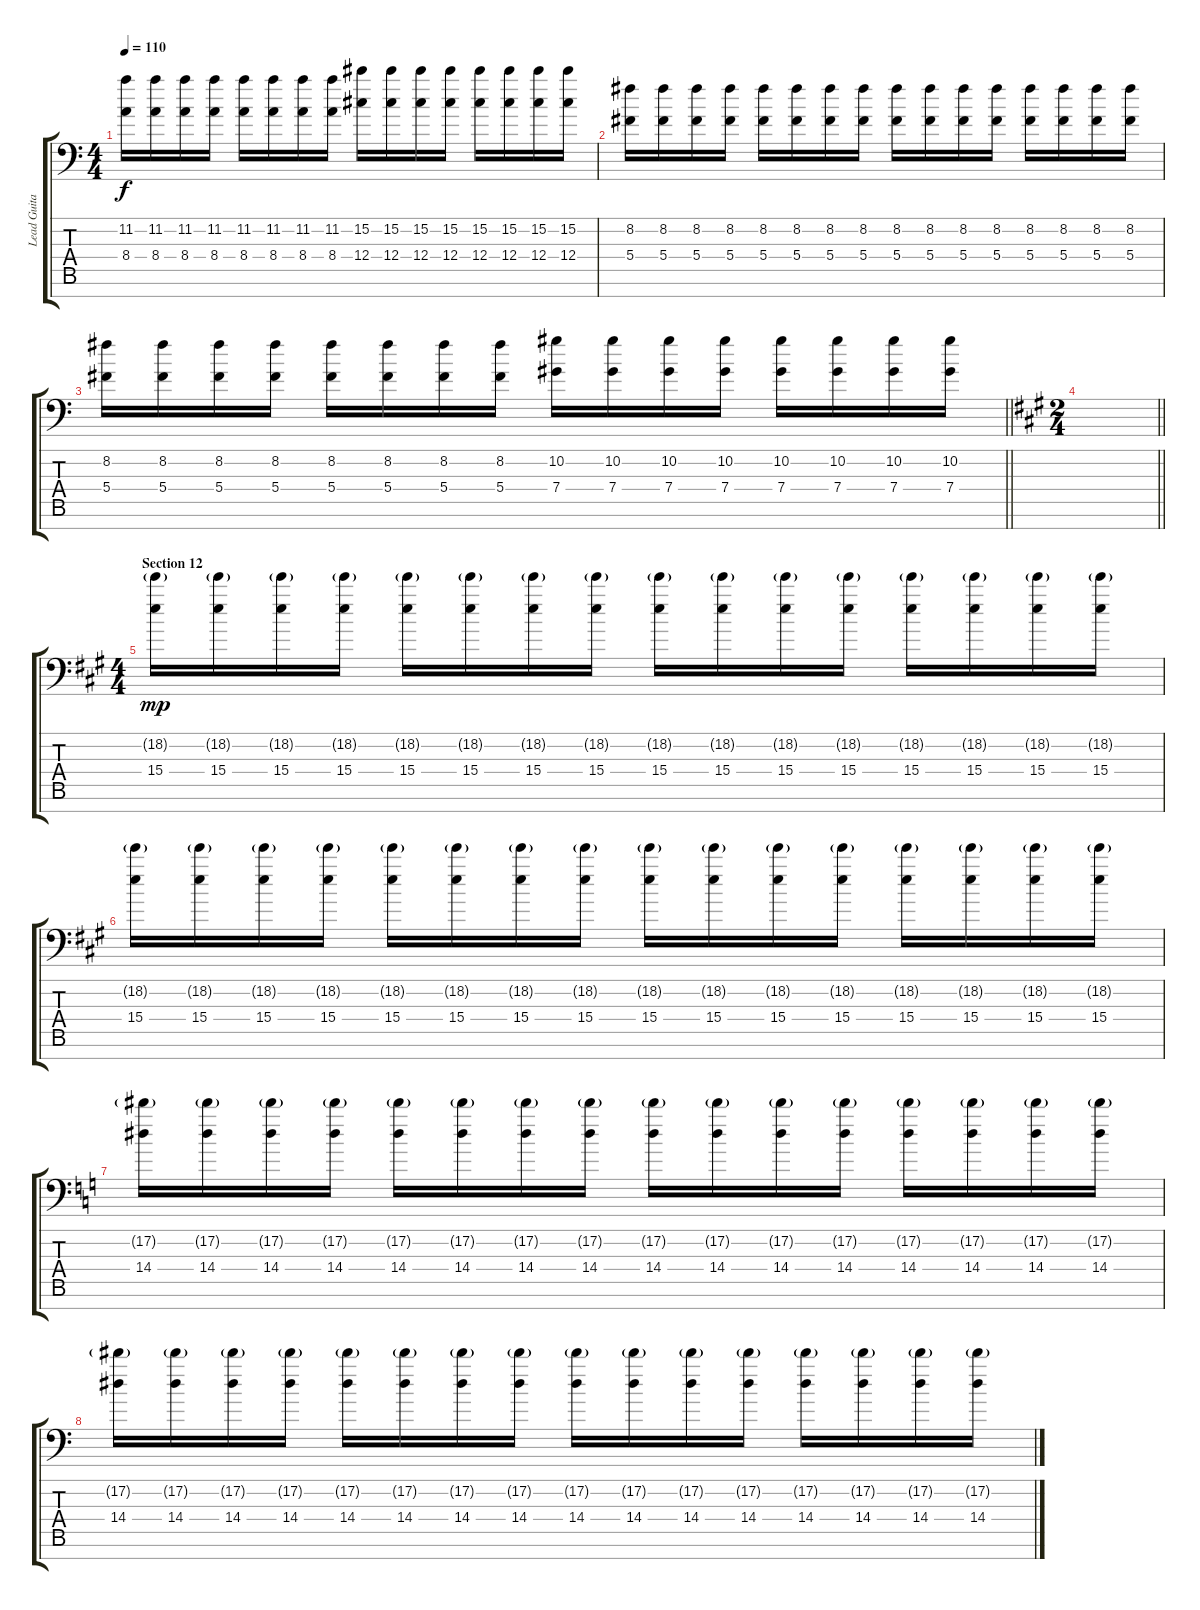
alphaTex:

\track ("Lead Guitar" "Lead Guita") {instrument overdrivenguitar}
\staff {score tabs}
\tuning (Eb4 Bb3 Gb3 Db3 Ab2 Eb2 Ab1) {hide}
\ts (4 4)
\tempo 110
\clef f4
\ks c
(11.2 8.4).16{dy f} (11.2 8.4).16 (11.2 8.4).16 (11.2 8.4).16 (11.2 8.4).16 (11.2 8.4).16 (11.2 8.4).16 (11.2 8.4).16 (15.2 12.4).16 (15.2 12.4).16 (15.2 12.4).16 (15.2 12.4).16 (15.2 12.4).16 (15.2 12.4).16 (15.2 12.4).16 (15.2 12.4).16 |
(8.2 5.4).16 (8.2 5.4).16 (8.2 5.4).16 (8.2 5.4).16 (8.2 5.4).16 (8.2 5.4).16 (8.2 5.4).16 (8.2 5.4).16 (8.2 5.4).16 (8.2 5.4).16 (8.2 5.4).16 (8.2 5.4).16 (8.2 5.4).16 (8.2 5.4).16 (8.2 5.4).16 (8.2 5.4).16 |
\barLineRight lightlight
(8.2 5.4).16 (8.2 5.4).16 (8.2 5.4).16 (8.2 5.4).16 (8.2 5.4).16 (8.2 5.4).16 (8.2 5.4).16 (8.2 5.4).16 (10.2 7.4).16 (10.2 7.4).16 (10.2 7.4).16 (10.2 7.4).16 (10.2 7.4).16 (10.2 7.4).16 (10.2 7.4).16 (10.2 7.4).16 |
\ts (2 4)
\barLineRight lightlight
\ks f#minor
|
\ts (4 4)
\section ("" "Section 12")
(18.2{g} 15.4).16{dy mp} (18.2{g} 15.4).16 (18.2{g} 15.4).16 (18.2{g} 15.4).16 (18.2{g} 15.4).16 (18.2{g} 15.4).16 (18.2{g} 15.4).16 (18.2{g} 15.4).16 (18.2{g} 15.4).16 (18.2{g} 15.4).16 (18.2{g} 15.4).16 (18.2{g} 15.4).16 (18.2{g} 15.4).16 (18.2{g} 15.4).16 (18.2{g} 15.4).16 (18.2{g} 15.4).16 |
(18.2{g} 15.4).16 (18.2{g} 15.4).16 (18.2{g} 15.4).16 (18.2{g} 15.4).16 (18.2{g} 15.4).16 (18.2{g} 15.4).16 (18.2{g} 15.4).16 (18.2{g} 15.4).16 (18.2{g} 15.4).16 (18.2{g} 15.4).16 (18.2{g} 15.4).16 (18.2{g} 15.4).16 (18.2{g} 15.4).16 (18.2{g} 15.4).16 (18.2{g} 15.4).16 (18.2{g} 15.4).16 |
\ks c
(17.2{g} 14.4).16 (17.2{g} 14.4).16 (17.2{g} 14.4).16 (17.2{g} 14.4).16 (17.2{g} 14.4).16 (17.2{g} 14.4).16 (17.2{g} 14.4).16 (17.2{g} 14.4).16 (17.2{g} 14.4).16 (17.2{g} 14.4).16 (17.2{g} 14.4).16 (17.2{g} 14.4).16 (17.2{g} 14.4).16 (17.2{g} 14.4).16 (17.2{g} 14.4).16 (17.2{g} 14.4).16 |
(17.2{g} 14.4).16 (17.2{g} 14.4).16 (17.2{g} 14.4).16 (17.2{g} 14.4).16 (17.2{g} 14.4).16 (17.2{g} 14.4).16 (17.2{g} 14.4).16 (17.2{g} 14.4).16 (17.2{g} 14.4).16 (17.2{g} 14.4).16 (17.2{g} 14.4).16 (17.2{g} 14.4).16 (17.2{g} 14.4).16 (17.2{g} 14.4).16 (17.2{g} 14.4).16 (17.2{g} 14.4).16
